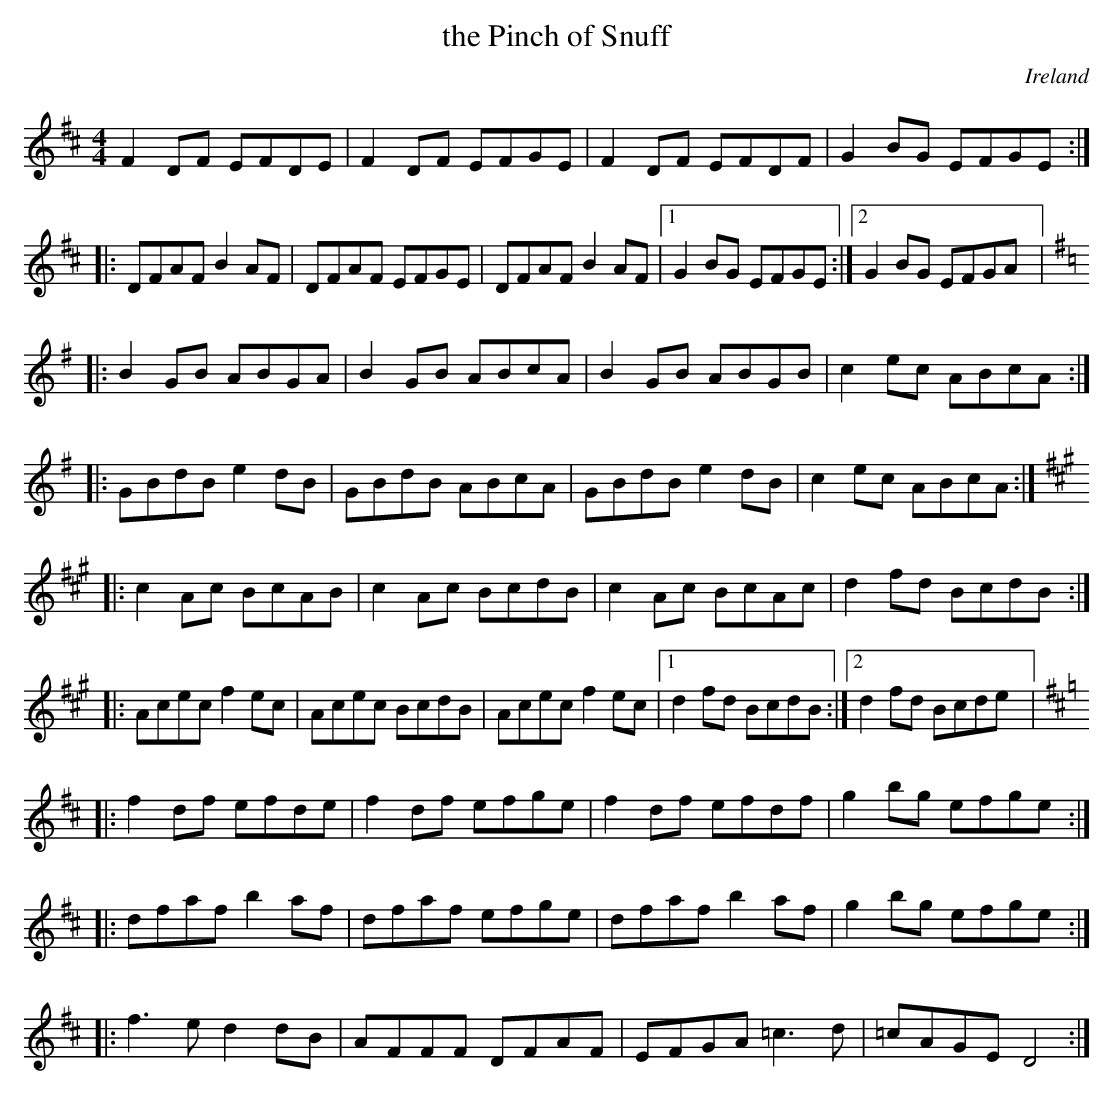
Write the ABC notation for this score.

X:1
T:the Pinch of Snuff
O:Ireland
M:4/4
K:D
F2DF EFDE|F2DF EFGE|F2DF EFDF|G2BG EFGE:|
|:DFAF B2AF|DFAF EFGE|DFAF B2AF\
|1 G2BG EFGE :|2 G2BG EFGA |:
K:G
B2GB ABGA|B2GB ABcA|B2GB ABGB|c2ec ABcA:|
|:GBdB e2dB|GBdB ABcA|GBdB e2dB|c2ec ABcA:|
K:A
|:c2Ac BcAB|c2Ac BcdB|c2Ac BcAc|d2fd BcdB:|
|:Acec f2ec|Acec BcdB|Acec f2ec\
|1 d2fd BcdB :|2 d2fd Bcde |:
K:D
f2df efde|f2df efge|f2df efdf|g2bg efge:|
|:dfaf b2af|dfaf efge|dfaf b2af|g2bg efge:|
|:f3e d2dB|AFFF DFAF|EFGA =c3d|=cAGE D4:|
